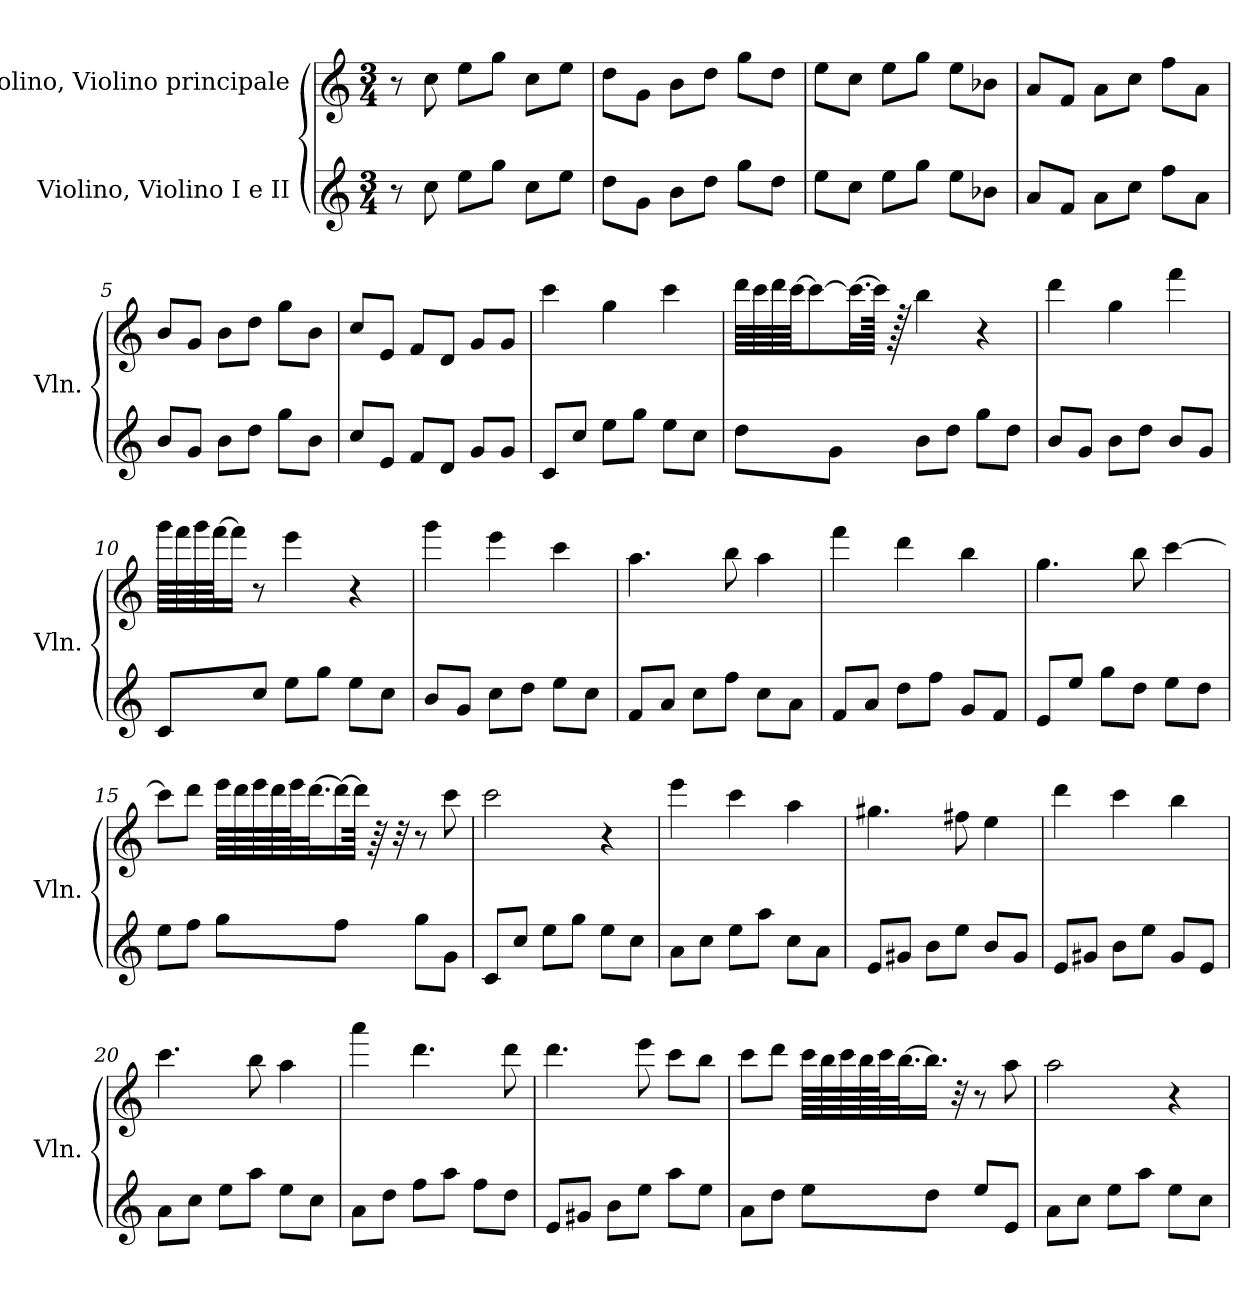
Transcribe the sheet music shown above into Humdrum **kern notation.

**kern	**kern
*part2	*part1
*staff2	*staff1
*I"Violino, Violino I e II	*I"Violino, Violino principale
*I'Vln.	*I'Vln.
*clefG2	*clefG2
*k[]	*k[]
*M3/4	*M3/4
*MM36	*MM36
=1	=1
8r	8r
8cc\	8cc\
8ee\L	8ee\L
8gg\J	8gg\J
8cc\L	8cc\L
8ee\J	8ee\J
=2	=2
8dd\L	8dd\L
8g\J	8g\J
8b\L	8b\L
8dd\J	8dd\J
8gg\L	8gg\L
8dd\J	8dd\J
=3	=3
8ee\L	8ee\L
8cc\J	8cc\J
8ee\L	8ee\L
8gg\J	8gg\J
8ee\L	8ee\L
8b-X\J	8b-X\J
=4	=4
8a/L	8a/L
8f/J	8f/J
8a\L	8a\L
8cc\J	8cc\J
8ff\L	8ff\L
8a\J	8a\J
!!LO:LB:g=z
=5	=5
8b/L	8b/L
8g/J	8g/J
8b\L	8b\L
8dd\J	8dd\J
8gg\L	8gg\L
8b\J	8b\J
=6	=6
8cc/L	8cc/L
8e/J	8e/J
8f/L	8f/L
8d/J	8d/J
8g/L	8g/L
8g/J	8g/J
=7	=7
8c/L	4ccc\
8cc/J	.
8ee\L	4gg\
8gg\J	.
8ee\L	4ccc\
8cc\J	.
!!LO:LB:g=z
=8	=8
8dd\L	64ddd\LLLL
.	64ccc\
.	64ddd\
.	[64ccc\JJJ
.	8ccc\_
8g\J	.
.	32.ccc\LL_
.	128ccc\JJJkk]
.	128r
8b\L	4bb\
8dd\J	.
8gg\L	4r
8dd\J	.
=9	=9
8b/L	4ddd\
8g/J	.
8b\L	4gg\
8dd\J	.
8b/L	4fff\
8g/J	.
!!LO:LB:g=z
=10	=10
8c/L	64ggg\LLLL
.	64fff\
.	64ggg\
.	[64fff\JJ
.	16fff\JJ]
8cc/J	8r
8ee\L	4eee\
8gg\J	.
8ee\L	4r
8cc\J	.
=11	=11
8b/L	4ggg\
8g/J	.
8cc\L	4eee\
8dd\J	.
8ee\L	4ccc\
8cc\J	.
=12	=12
8f/L	4.aa\
8a/J	.
8cc\L	.
8ff\J	8bb\
8cc\L	4aa\
8a\J	.
!!LO:LB:g=z
=13	=13
8f/L	4fff\
8a/J	.
8dd\L	4ddd\
8ff\J	.
8g/L	4bb\
8f/J	.
=14	=14
8e/L	4.gg\
8ee/J	.
8gg\L	.
8dd\J	8bb\
8ee\L	[4ccc\
8dd\J	.
=15	=15
8ee\L	8ccc\L]
8ff\J	8ddd\J
8gg\L	64eee\LLLL
.	64ddd\
.	64eee\
.	64ddd\
.	64eee\J
.	[32.ddd\J
8ff\J	16ddd\_
.	64ddd\JJkk]
.	64r
.	32r
8gg\L	8r
8g\J	8ccc\
!!LO:LB:g=z
=16	=16
8c/L	2ccc\
8cc/J	.
8ee\L	.
8gg\J	.
8ee\L	4r
8cc\J	.
=17	=17
8a\L	4eee\
8cc\J	.
8ee\L	4ccc\
8aa\J	.
8cc\L	4aa\
8a\J	.
=18	=18
8e/L	4.gg#X\
8g#X/J	.
8b\L	.
8ee\J	8ff#X\
8b/L	4ee\
8g#/J	.
=19	=19
8e/L	4ddd\
8g#X/J	.
8b\L	4ccc\
8ee\J	.
8g#/L	4bb\
8e/J	.
=20	=20
8a\L	4.ccc\
8cc\J	.
8ee\L	.
8aa\J	8bb\
8ee\L	4aa\
8cc\J	.
!!LO:LB:g=z
=21	=21
8a\L	4aaa\
8dd\J	.
8ff\L	4.ddd\
8aa\J	.
8ff\L	.
8dd\J	8ddd\
=22	=22
8e/L	4.ddd\
8g#X/J	.
8b\L	.
8ee\J	8eee\
8aa\L	8ccc\L
8ee\J	8bb\J
=23	=23
8a\L	8ccc\L
8dd\J	8ddd\J
8ee\L	64ccc\LLLL
.	64bb\
.	64ccc\
.	64bb\
.	64ccc\J
.	[32.bb\J
8dd\J	16.bb\JJ]
.	32r
8ee/L	8r
8e/J	8aa\
!!LO:PB:g=z
=24	=24
8a\L	2aa\
8cc\J	.
8ee\L	.
8aa\J	.
8ee\L	4r
8cc\J	.
=	=
*-	*-
